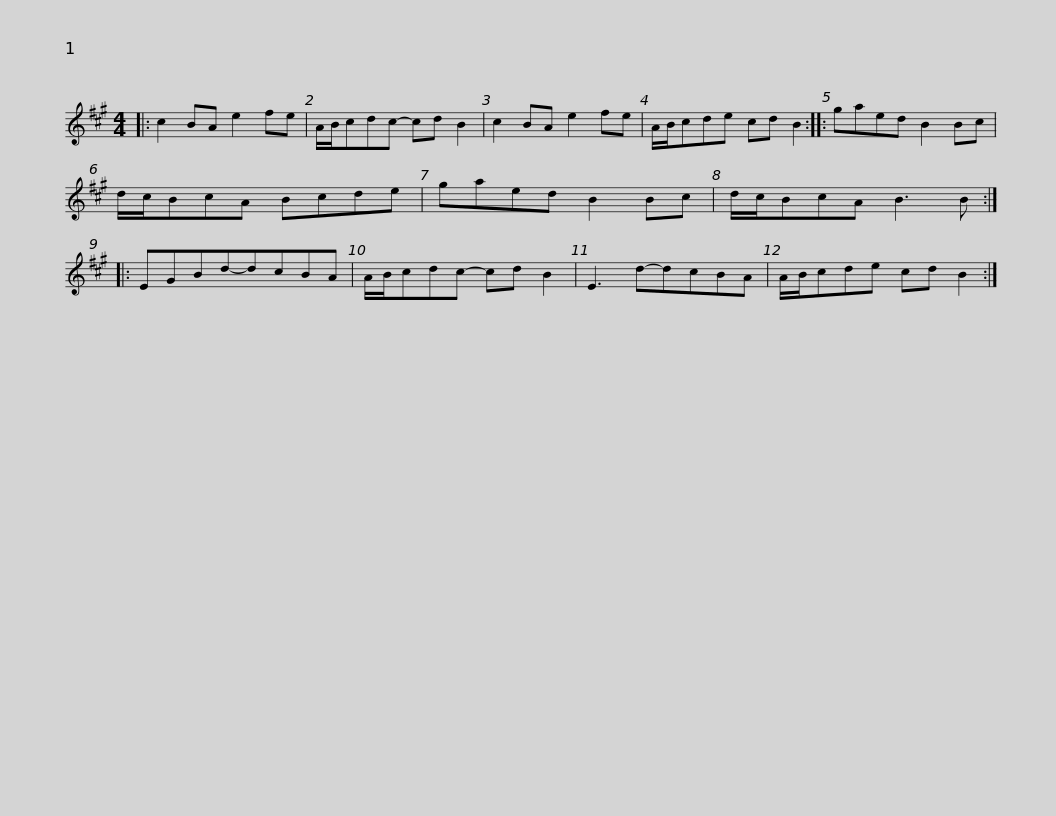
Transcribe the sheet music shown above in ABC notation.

X:1
L:1/8
M:4/4
I:linebreak $
K:A
V:1 treble
V:1
|: c2 BA e2 fe | A/B/cdc- cd B2 | c2 BA e2 fe | A/B/cde cd B2 :: gaed B2 Bc |$ %5
 d/c/BcA Bcde | gaed B2 Bc | d/c/BcA B3 B :: EGBd-dcBA | A/B/cdc- cd B2 |$ %10
 E3 d-dcBA | A/B/cde cd B2 :| %12
